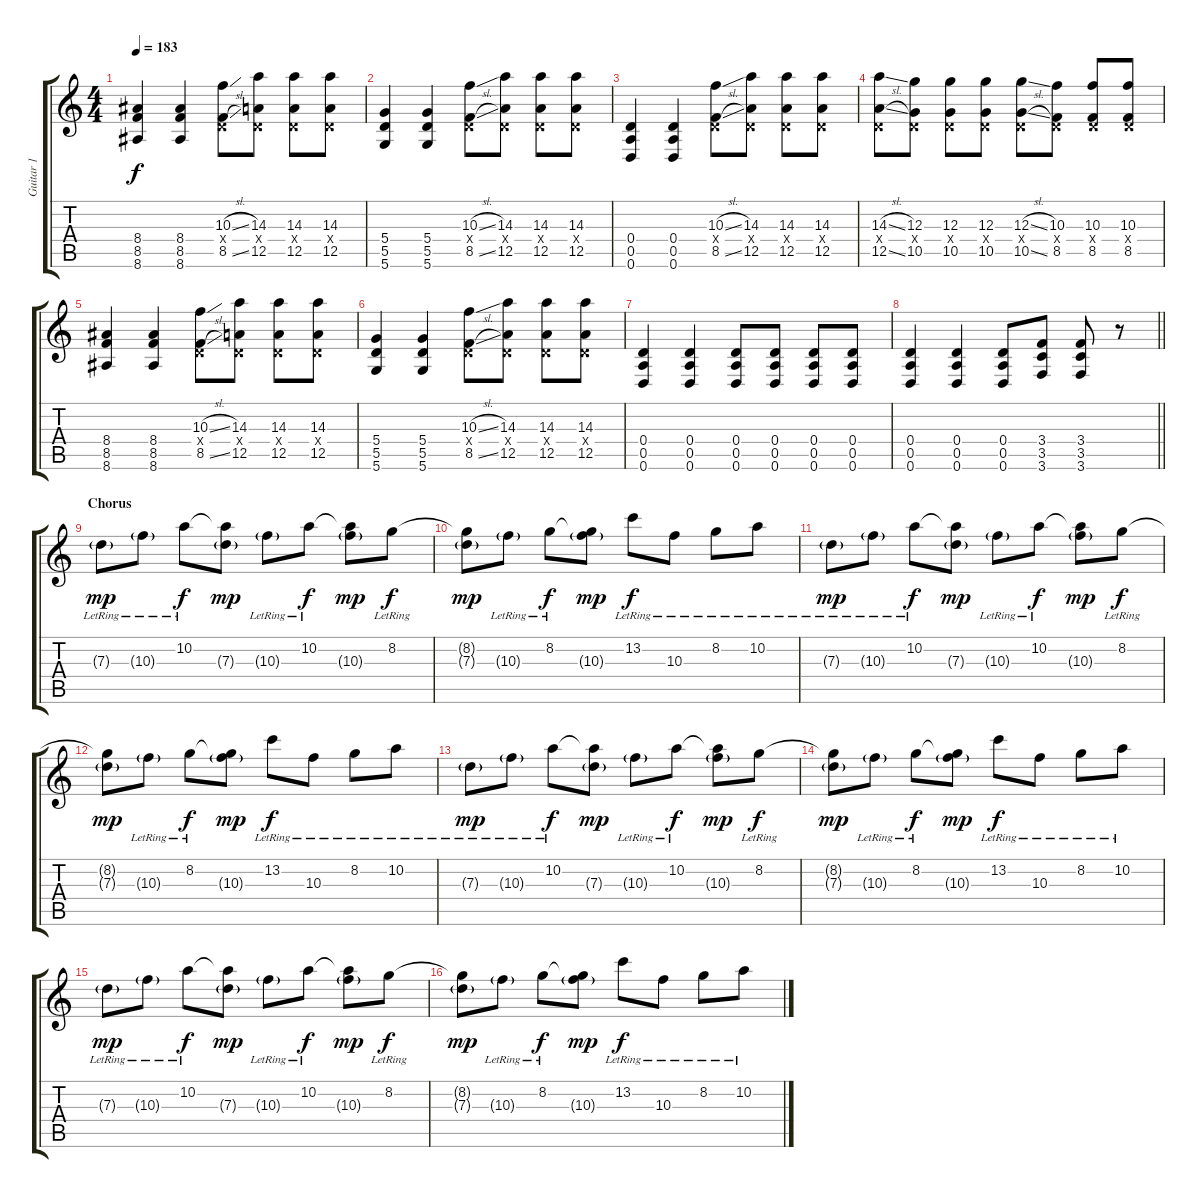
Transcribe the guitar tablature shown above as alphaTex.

\track ("Guitar 1" "Guitar 1") {instrument overdrivenguitar}
\staff {score tabs}
\tuning (E4 B3 G3 D3 A2 D2) {hide}
\ts (4 4)
\tempo 183
\clef g2
\ks c
(8.4 8.5 8.6).4{dy f} (8.4 8.5 8.6).4 (10.3{sl} 0.4{x} 8.5{sl}).8 (14.3 0.4{x} 12.5).8 (14.3 0.4{x} 12.5).8 (14.3 0.4{x} 12.5).8 |
(5.4 5.5 5.6).4 (5.4 5.5 5.6).4 (10.3{sl} 0.4{x} 8.5{sl}).8 (14.3 0.4{x} 12.5).8 (14.3 0.4{x} 12.5).8 (14.3 0.4{x} 12.5).8 |
(0.4 0.5 0.6).4 (0.4 0.5 0.6).4 (10.3{sl} 0.4{x} 8.5{sl}).8 (14.3 0.4{x} 12.5).8 (14.3 0.4{x} 12.5).8 (14.3 0.4{x} 12.5).8 |
(14.3{sl} 0.4{x} 12.5{sl}).8 (12.3 0.4{x} 10.5).8 (12.3 0.4{x} 10.5).8 (12.3 0.4{x} 10.5).8 (12.3{sl} 0.4{x} 10.5{sl}).8 (10.3 0.4{x} 8.5).8 (10.3 0.4{x} 8.5).8 (10.3 0.4{x} 8.5).8 |
(8.4 8.5 8.6).4 (8.4 8.5 8.6).4 (10.3{sl} 0.4{x} 8.5{sl}).8 (14.3 0.4{x} 12.5).8 (14.3 0.4{x} 12.5).8 (14.3 0.4{x} 12.5).8 |
(5.4 5.5 5.6).4 (5.4 5.5 5.6).4 (10.3{sl} 0.4{x} 8.5{sl}).8 (14.3 0.4{x} 12.5).8 (14.3 0.4{x} 12.5).8 (14.3 0.4{x} 12.5).8 |
(0.4 0.5 0.6).4 (0.4 0.5 0.6).4 (0.4 0.5 0.6).8 (0.4 0.5 0.6).8 (0.4 0.5 0.6).8 (0.4 0.5 0.6).8 |
\barLineRight lightlight
(0.4 0.5 0.6).4 (0.4 0.5 0.6).4 (0.4 0.5 0.6).8 (3.4 3.5 3.6).8 (3.4 3.5 3.6).8 r.8 |
\section ("" "Chorus")
7.3{g lr}.8{dy mp} 10.3{g lr}.8 10.2{lr}.8{dy f} (10.2{t} 7.3{g}).8{dy mp} 10.3{g lr}.8 10.2{lr}.8{dy f} (10.2{t} 10.3{g}).8{dy mp} 8.2{lr}.8{dy f} |
(8.2{t} 7.3{g}).8{dy mp} 10.3{g lr}.8 8.2{lr}.8{dy f} (8.2{t} 10.3{g}).8{dy mp} 13.2{lr}.8{dy f} 10.3{lr}.8 8.2{lr}.8 10.2{lr}.8 |
7.3{g lr}.8{dy mp} 10.3{g lr}.8 10.2{lr}.8{dy f} (10.2{t} 7.3{g}).8{dy mp} 10.3{g lr}.8 10.2{lr}.8{dy f} (10.2{t} 10.3{g}).8{dy mp} 8.2{lr}.8{dy f} |
(8.2{t} 7.3{g}).8{dy mp} 10.3{g lr}.8 8.2{lr}.8{dy f} (8.2{t} 10.3{g}).8{dy mp} 13.2{lr}.8{dy f} 10.3{lr}.8 8.2{lr}.8 10.2{lr}.8 |
7.3{g lr}.8{dy mp} 10.3{g lr}.8 10.2{lr}.8{dy f} (10.2{t} 7.3{g}).8{dy mp} 10.3{g lr}.8 10.2{lr}.8{dy f} (10.2{t} 10.3{g}).8{dy mp} 8.2{lr}.8{dy f} |
(8.2{t} 7.3{g}).8{dy mp} 10.3{g lr}.8 8.2{lr}.8{dy f} (8.2{t} 10.3{g}).8{dy mp} 13.2{lr}.8{dy f} 10.3{lr}.8 8.2{lr}.8 10.2{lr}.8 |
7.3{g lr}.8{dy mp} 10.3{g lr}.8 10.2{lr}.8{dy f} (10.2{t} 7.3{g}).8{dy mp} 10.3{g lr}.8 10.2{lr}.8{dy f} (10.2{t} 10.3{g}).8{dy mp} 8.2{lr}.8{dy f} |
(8.2{t} 7.3{g}).8{dy mp} 10.3{g lr}.8 8.2{lr}.8{dy f} (8.2{t} 10.3{g}).8{dy mp} 13.2{lr}.8{dy f} 10.3{lr}.8 8.2{lr}.8 10.2{lr}.8
